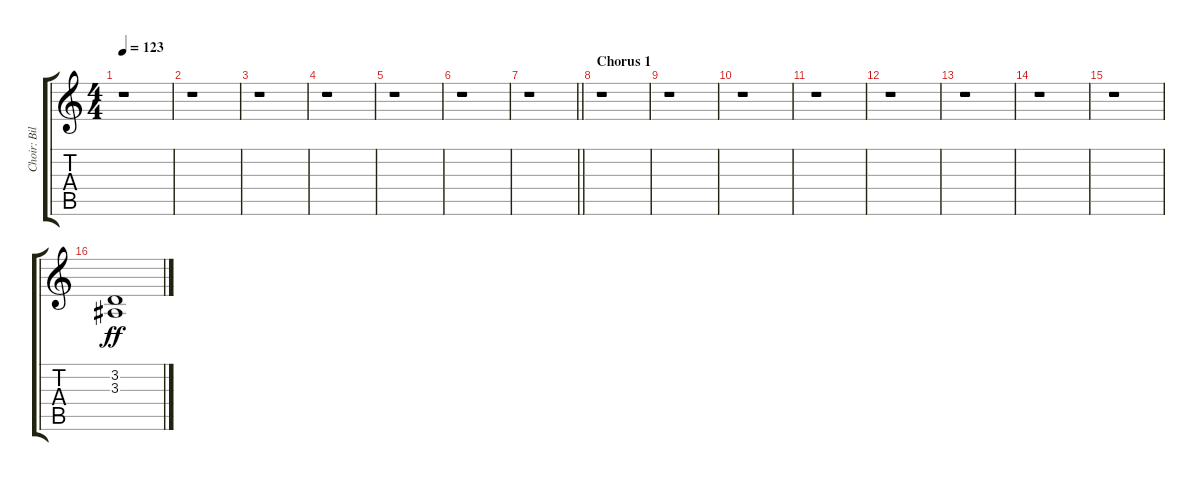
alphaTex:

\track ("Choir: Bill Zampino" "Choir: Bil") {instrument choiraahs}
\staff {score tabs}
\tuning (E4 B3 G3 D3 A2 E2) {hide}
\ts (4 4)
\tempo 123
\clef g2
\ks c
r.1{dy ff} |
r.1 |
r.1 |
r.1 |
r.1 |
r.1 |
\barLineRight lightlight
r.1 |
\section ("" "Chorus 1")
r.1 |
r.1 |
r.1 |
r.1 |
r.1 |
r.1 |
r.1 |
r.1 |
(3.2 3.3).1
